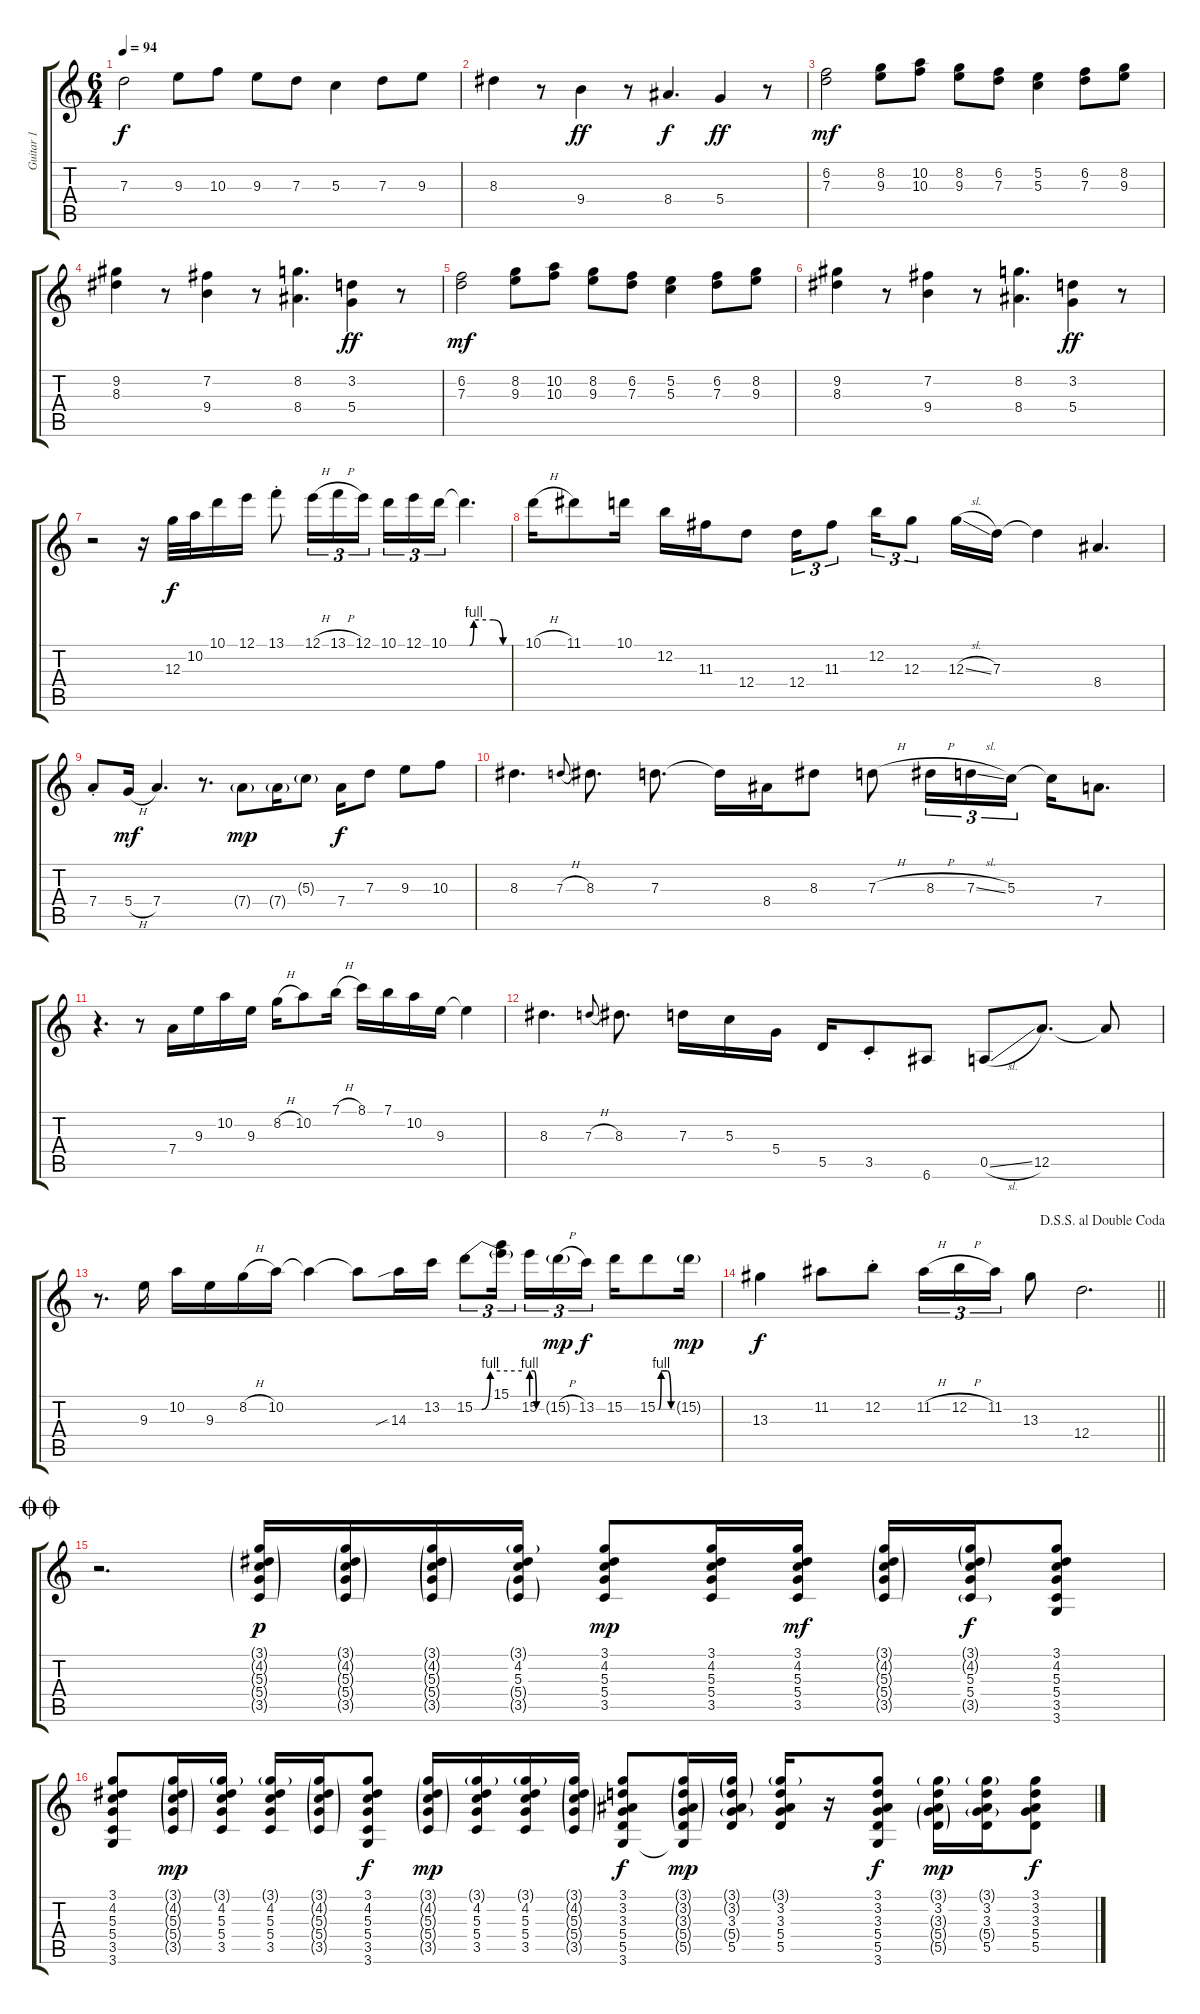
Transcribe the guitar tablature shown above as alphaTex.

\track ("Guitar 1" "Guitar 1") {instrument acousticguitarsteel}
\staff {score tabs}
\tuning (E4 B3 G3 D3 A2 E2) {hide}
\ts (6 4)
\tempo 94
\clef g2
\ks c
7.3.2{dy f volume 16 balance 8 instrument electricguitarjazz} 9.3.8 10.3.8 9.3.8 7.3.8 5.3.4 7.3.8 9.3.8 |
8.3.4 r.8 9.4.4{dy ff} r.8 8.4.4{d dy f} 5.4.4{dy ff} r.8 |
(6.2 7.3).2{dy mf} (8.2 9.3).8 (10.2 10.3).8 (8.2 9.3).8 (6.2 7.3).8 (5.2 5.3).4 (6.2 7.3).8 (8.2 9.3).8 |
(9.2 8.3).4 r.8 (7.2 9.4).4 r.8 (8.2 8.4).4{d} (3.2 5.4).4{dy ff} r.8 |
(6.2 7.3).2{dy mf} (8.2 9.3).8 (10.2 10.3).8 (8.2 9.3).8 (6.2 7.3).8 (5.2 5.3).4 (6.2 7.3).8 (8.2 9.3).8 |
(9.2 8.3).4 r.8 (7.2 9.4).4 r.8 (8.2 8.4).4{d} (3.2 5.4).4{dy ff} r.8 |
r.2 r.16 12.3.32{dy f} 10.2.32 10.1.16 12.1.16 13.1{st}.8 12.1{h}.16{tu (3 2)} 13.1{h}.16{tu (3 2)} 12.1.16{tu (3 2) beam splitsecondary} 10.1.16{tu (3 2)} 12.1.16{tu (3 2)} 10.1.16{tu (3 2)} 10.1{be (custom 0 0 5 0 11 4 39 4 53 0 60 0) t}.4{d} |
10.1{h}.16 11.1.8 10.1.16 12.2.16 11.3.16 12.4.8 12.4.16{tu (3 2)} 11.3.8{tu (3 2)} 12.2.16{tu (3 2)} 12.3.8{tu (3 2)} 12.3{sl}.16 7.3.16 7.3{t}.4 8.4.4{d} |
7.4{st}.8 5.4{h}.16{dy mf} 7.4.4{d} r.8{d} 7.4{g}.8{dy mp} 7.4{g}.16 5.3{g}.8 7.4.16{dy f} 7.3.8 9.3.8 10.3.8 |
8.3.4{d} 7.3{h}.8{gr onbeat} 8.3.8{d} 7.3.8{d} 7.3{t}.16 8.4.16 8.3.8 7.3{h}.8 8.3{h}.16{tu (3 2)} 7.3{sl}.16{tu (3 2)} 5.3.16{tu (3 2) beam splitsecondary} 5.3{t}.16 7.4.8{d} |
r.4{d} r.8 7.4.16 9.3.16 10.2.16 9.3.16 8.2{h}.16 10.2.8 7.1{h}.16 8.1.16 7.1.16 10.2.16 9.3.16 9.3{t}.4 |
8.3.4{d} 7.3{h}.8{gr onbeat} 8.3.8{d} 7.3.16 5.3.16 5.4.16 5.5.16 3.5{st}.8 6.6.8 0.5{sl}.8 12.5.8{d} 12.5{t}.8 |
r.8{d} 9.3.16 10.2.16 9.3.16 8.2{h}.16 10.2.16 10.2{t}.4 10.2{t}.8 14.3{sib}.16 13.2.16 15.2{be (custom 0 0 9 0 20 4 60 4)}.8{tu (3 2)} (15.1 15.2{t}).16{tu (3 2) beam splitsecondary} 15.2{be (custom 0 4 15 4 30 0 60 0)}.16{tu (3 2)} 15.2{h g}.16{tu (3 2) dy mp} 13.2.16{tu (3 2) dy f beam splitsecondary} 15.2.16 15.2{be (custom 0 0 5 0 15 4 40 4 55 0 60 0)}.8 15.2{g}.16{dy mp} |
\jump dalsegnosegnoaldoublecoda
\barLineRight lightlight
13.3.4{dy f} 11.2.8 12.2{st}.8 11.2{h}.16{tu (3 2)} 12.2{h}.16{tu (3 2)} 11.2.16{tu (3 2)} 13.3.8 12.4.2{d} |
\jump doublecoda
r.2{d} (3.1{g} 4.2{g} 5.3{g} 5.4{g} 3.5{g}).16{dy p} (3.1{g} 4.2{g} 5.3{g} 5.4{g} 3.5{g}).16 (3.1{g} 4.2{g} 5.3{g} 5.4{g} 3.5{g}).16 (3.1{g} 4.2 5.3 5.4{g} 3.5{g}).16 (3.1 4.2 5.3 5.4 3.5).8{dy mp} (3.1 4.2 5.3 5.4 3.5).16 (3.1 4.2 5.3 5.4 3.5).16{dy mf} (3.1{g} 4.2{g} 5.3{g} 5.4{g} 3.5{g}).16 (3.1{g} 4.2{g} 5.3 5.4 3.5{g}).16{dy f} (3.1 4.2 5.3 5.4 3.5 3.6).8 |
(3.1 4.2 5.3 5.4 3.5 3.6).8 (3.1{g} 4.2{g} 5.3{g} 5.4{g} 3.5{g}).16{dy mp} (3.1{g} 4.2 5.3 5.4 3.5).16 (3.1{g} 4.2 5.3 5.4 3.5).16 (3.1{g} 4.2{g} 5.3{g} 5.4{g} 3.5{g}).16 (3.1 4.2 5.3 5.4 3.5 3.6).8{dy f} (3.1{g} 4.2{g} 5.3{g} 5.4{g} 3.5{g}).16{dy mp} (3.1{g} 4.2 5.3 5.4 3.5).16 (3.1{g} 4.2 5.3 5.4 3.5).16 (3.1{g} 4.2{g} 5.3{g} 5.4{g} 3.5{g}).16 (3.1 3.2 3.3 5.4 5.5 3.6).8{dy f} (3.1{g} 3.2{g} 3.3{g} 5.4{g} 5.5{g} 3.6{t}).16{dy mp} (3.1{g} 3.2{g} 3.3 5.4{g} 5.5).16 (3.1{g} 3.2 3.3 5.4 5.5).16 r.16 (3.1 3.2 3.3 5.4 5.5 3.6).8{dy f} (3.1{g} 3.2 3.3{g} 5.4{g} 5.5{g}).16{dy mp} (3.1{g} 3.2 3.3 5.4{g} 5.5).16 (3.1 3.2 3.3 5.4 5.5).8{dy f}
